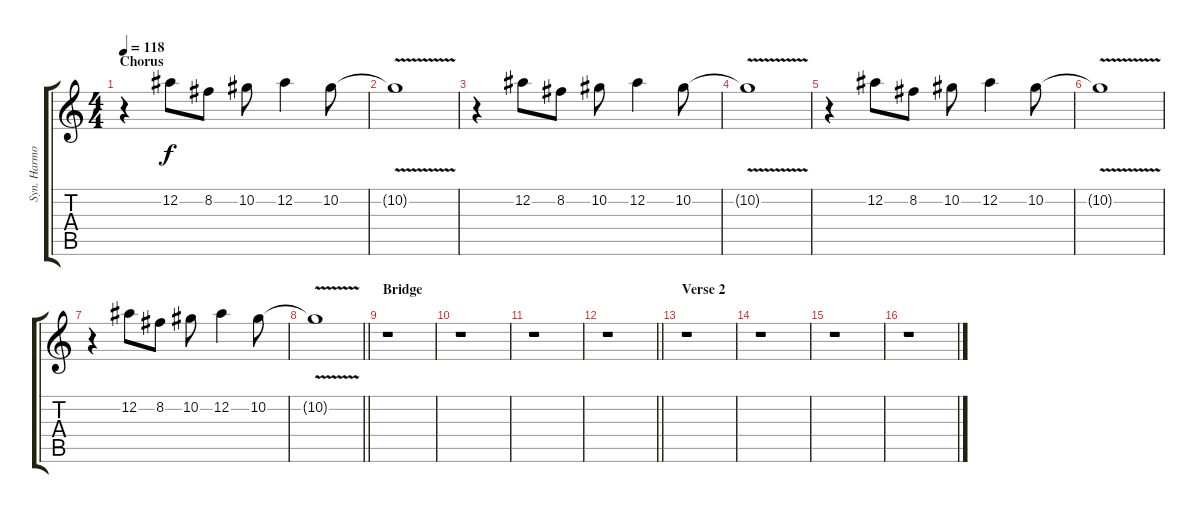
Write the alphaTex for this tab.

\track ("Syn. Harmony" "Syn. Harmo") {instrument distortionguitar}
\staff {score tabs}
\tuning (Eb4 Bb3 Gb3 Db3 Ab2 Db2) {hide}
\ts (4 4)
\section ("" "Chorus")
\tempo 118
\clef g2
\ks c
r.4{dy f} 12.2.8 8.2.8 10.2.8 12.2.4 10.2.8 |
10.2{v t}.1 |
r.4 12.2.8 8.2.8 10.2.8 12.2.4 10.2.8 |
10.2{v t}.1 |
r.4 12.2.8 8.2.8 10.2.8 12.2.4 10.2.8 |
10.2{v t}.1 |
r.4 12.2.8 8.2.8 10.2.8 12.2.4 10.2.8 |
\barLineRight lightlight
10.2{v t}.1 |
\section ("" "Bridge")
r.1 |
r.1 |
r.1 |
\barLineRight lightlight
r.1 |
\section ("" "Verse 2")
r.1 |
r.1 |
r.1 |
r.1
